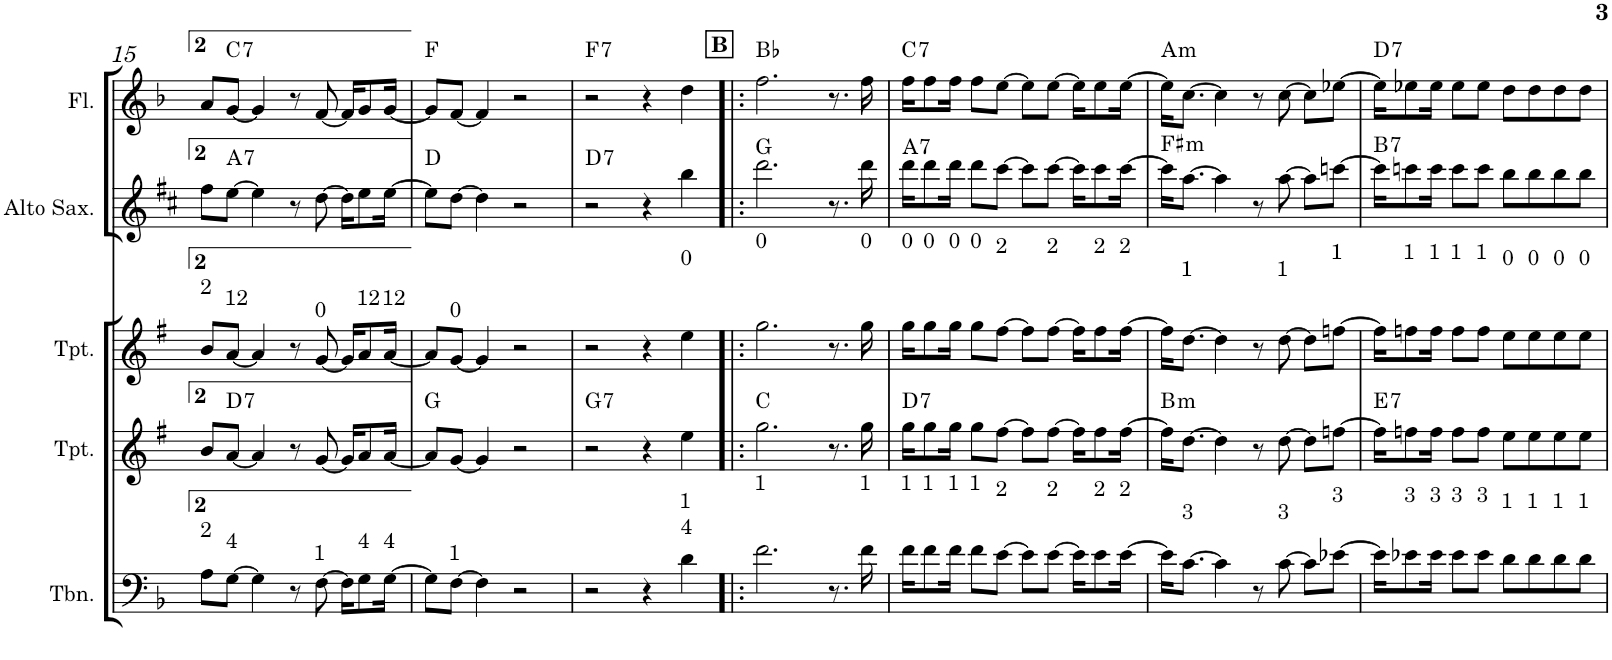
**kern	**kern	**harte	**kern	**kern	**harte	**kern	**harte
*part5	*part4	*part4	*part3	*part2	*part2	*part1	*part1
*staff5	*staff4	*	*staff3	*staff2	*	*staff1	*
*I"C clavF	*I"Bb	*	*I"Bb - Pirata	*I"Eb	*	*I"C clavG	*
!!LO:PB:g=z
*clefF4	*clefG2	*	*clefG2	*clefG2	*	*clefG2	*
*	*Trd1c2	*	*Trd1c2	*Trd5c9	*	*	*
*k[b-]	*k[f#]	*	*k[f#]	*k[f#c#]	*	*k[b-]	*
*F:	*G:	*	*G:	*D:	*	*F:	*
*M4/4	*M4/4	*	*M4/4	*M4/4	*	*M4/4	*
=15	=15	=15	=15	=15	=15	=15	=15
!	!	!	!LO:TX:a:t=2	!	!	!	!
!LO:TX:a:t=2	!	!	!	!	!	!	!
8A\L	8b/L	.	8b/L	8ff#\L	.	8a/L	.
!	!	!	!LO:TX:a:t=12	!	!	!	!
!LO:TX:a:t=4	!	!LO:H:kt=7	!	!	!LO:H:kt=7	!	!LO:H:kt=7
[>8G\J	[<8a/J	D:7	[<8a/J	[>8ee\J	A:7	[<8g/J	C:7
4G\]	4a/]	.	4a/]	4ee\]	.	4g/]	.
8r	8r	.	8r	8r	.	8r	.
!	!	!	!LO:TX:a:t=0	!	!	!	!
!LO:TX:a:t=1	!	!	!	!	!	!	!
[>8F\	[<8g/	.	[<8g/	[>8dd\	.	[<8f/	.
16F\KL]	16g/KL]	.	16g/KL]	16dd\KL]	.	16f/KL]	.
!	!	!	!LO:TX:a:t=12	!	!	!	!
!LO:TX:a:t=4	!	!	!	!	!	!	!
8G\	8a/	.	8a/	8ee\	.	8g/	.
!	!	!	!LO:TX:a:t=12	!	!	!	!
!LO:TX:a:t=4	!	!	!	!	!	!	!
[>16G\Jk	[<16a/Jk	.	[<16a/Jk	[>16ee\Jk	.	[<16g/Jk	.
=16	=16	=16	=16	=16	=16	=16	=16
8G\L]	8a/L]	G:maj	8a/L]	8ee\L]	D:maj	8g/L]	F:maj
!	!	!	!LO:TX:a:t=0	!	!	!	!
!LO:TX:a:t=1	!	!	!	!	!	!	!
[>8F\J	[<8g/J	.	[<8g/J	[>8dd\J	.	[<8f/J	.
4F\]	4g/]	.	4g/]	4dd\]	.	4f/]	.
2r	2r	.	2r	2r	.	2r	.
=17	=17	=17	=17	=17	=17	=17	=17
!	!	!LO:H:kt=7	!	!	!LO:H:kt=7	!	!LO:H:kt=7
2r	2r	G:7	2r	2r	D:7	2r	F:7
4r	4r	.	4r	4r	.	4r	.
!	!	!	!LO:TX:a:t=0	!	!	!	!
!LO:TX:a:t=1	!	!	!	!	!	!	!
!LO:TX:a:t=4	!	!	!	!	!	!	!
4d\	4ee\	.	4ee\	4bb\	.	4dd\	.
!!LO:REH:place=s1:a:B:cj:t=B
=18!|:	=18!|:	=18!|:	=18!|:	=18!|:	=18!|:	=18!|:	=18!|:
!	!	!	!LO:TX:a:t=0	!	!	!	!
!LO:TX:a:t=1	!	!	!	!	!	!	!
2.f\	2.gg\	C:maj	2.gg\	2.ddd\	G:maj	2.ff\	Bb:maj
8.r	8.r	.	8.r	8.r	.	8.r	.
!	!	!	!LO:TX:a:t=0	!	!	!	!
!LO:TX:a:t=1	!	!	!	!	!	!	!
16f\	16gg\	.	16gg\	16ddd\	.	16ff\	.
=19	=19	=19	=19	=19	=19	=19	=19
!	!	!	!LO:TX:a:t=0	!	!	!	!
!LO:TX:a:t=1	!	!LO:H:kt=7	!	!	!LO:H:kt=7	!	!LO:H:kt=7
16f\KL	16gg\KL	D:7	16gg\KL	16ddd\KL	A:7	16ff\KL	C:7
!	!	!	!LO:TX:a:t=0	!	!	!	!
!LO:TX:a:t=1	!	!	!	!	!	!	!
8f\	8gg\	.	8gg\	8ddd\	.	8ff\	.
!	!	!	!LO:TX:a:t=0	!	!	!	!
!LO:TX:a:t=1	!	!	!	!	!	!	!
16f\Jk	16gg\Jk	.	16gg\Jk	16ddd\Jk	.	16ff\Jk	.
!	!	!	!LO:TX:a:t=0	!	!	!	!
!LO:TX:a:t=1	!	!	!	!	!	!	!
8f\L	8gg\L	.	8gg\L	8ddd\L	.	8ff\L	.
!	!	!	!LO:TX:a:t=2	!	!	!	!
!LO:TX:a:t=2	!	!	!	!	!	!	!
[>8e\J	[>8ff#\J	.	[>8ff#\J	[>8ccc#\J	.	[>8ee\J	.
8e\L]	8ff#\L]	.	8ff#\L]	8ccc#\L]	.	8ee\L]	.
!	!	!	!LO:TX:a:t=2	!	!	!	!
!LO:TX:a:t=2	!	!	!	!	!	!	!
[>8e\J	[>8ff#\J	.	[>8ff#\J	[>8ccc#\J	.	[>8ee\J	.
16e\KL]	16ff#\KL]	.	16ff#\KL]	16ccc#\KL]	.	16ee\KL]	.
!	!	!	!LO:TX:a:t=2	!	!	!	!
!LO:TX:a:t=2	!	!	!	!	!	!	!
8e\	8ff#\	.	8ff#\	8ccc#\	.	8ee\	.
!	!	!	!LO:TX:a:t=2	!	!	!	!
!LO:TX:a:t=2	!	!	!	!	!	!	!
[>16e\Jk	[>16ff#\Jk	.	[>16ff#\Jk	[>16ccc#\Jk	.	[>16ee\Jk	.
=20	=20	=20	=20	=20	=20	=20	=20
!	!	!LO:H:kt=m	!	!	!LO:H:kt=m	!	!LO:H:kt=m
16e\KL]	16ff#\KL]	B:min	16ff#\KL]	16ccc#\KL]	F#:min	16ee\KL]	A:min
!	!	!	!LO:TX:a:t=1	!	!	!	!
!LO:TX:a:t=3	!	!	!	!	!	!	!
[>8.c\J	[>8.dd\J	.	[>8.dd\J	[>8.aa\J	.	[>8.cc\J	.
4c\]	4dd\]	.	4dd\]	4aa\]	.	4cc\]	.
8r	8r	.	8r	8r	.	8r	.
!	!	!	!LO:TX:a:t=1	!	!	!	!
!LO:TX:a:t=3	!	!	!	!	!	!	!
[>8c\	[>8dd\	.	[>8dd\	[>8aa\	.	[>8cc\	.
8c\L]	8dd\L]	.	8dd\L]	8aa\L]	.	8cc\L]	.
!	!	!	!LO:TX:a:t=1	!	!	!	!
!LO:TX:a:t=3	!	!	!	!	!	!	!
[>8e-X\J	[>8ffn\J	.	[>8ffn\J	[>8cccn\J	.	[>8ee-X\J	.
=21	=21	=21	=21	=21	=21	=21	=21
!	!	!LO:H:kt=7	!	!	!LO:H:kt=7	!	!LO:H:kt=7
16e-\KL]	16ff\KL]	E:7	16ff\KL]	16ccc\KL]	B:7	16ee-\KL]	D:7
!	!	!	!LO:TX:a:t=1	!	!	!	!
!LO:TX:a:t=3	!	!	!	!	!	!	!
8e-X\	8ffn\	.	8ffn\	8cccn\	.	8ee-X\	.
!	!	!	!LO:TX:a:t=1	!	!	!	!
!LO:TX:a:t=3	!	!	!	!	!	!	!
16e-\Jk	16ff\Jk	.	16ff\Jk	16ccc\Jk	.	16ee-\Jk	.
!	!	!	!LO:TX:a:t=1	!	!	!	!
!LO:TX:a:t=3	!	!	!	!	!	!	!
8e-\L	8ff\L	.	8ff\L	8ccc\L	.	8ee-\L	.
!	!	!	!LO:TX:a:t=1	!	!	!	!
!LO:TX:a:t=3	!	!	!	!	!	!	!
8e-\J	8ff\J	.	8ff\J	8ccc\J	.	8ee-\J	.
!	!	!	!LO:TX:a:t=0	!	!	!	!
!LO:TX:a:t=1	!	!	!	!	!	!	!
8d\L	8ee\L	.	8ee\L	8bb\L	.	8dd\L	.
!	!	!	!LO:TX:a:t=0	!	!	!	!
!LO:TX:a:t=1	!	!	!	!	!	!	!
8d\	8ee\	.	8ee\	8bb\	.	8dd\	.
!	!	!	!LO:TX:a:t=0	!	!	!	!
!LO:TX:a:t=1	!	!	!	!	!	!	!
8d\	8ee\	.	8ee\	8bb\	.	8dd\	.
!	!	!	!LO:TX:a:t=0	!	!	!	!
!LO:TX:a:t=1	!	!	!	!	!	!	!
8d\J	8ee\J	.	8ee\J	8bb\J	.	8dd\J	.
=	=	=	=	=	=	=	=
*-	*-	*-	*-	*-	*-	*-	*-
